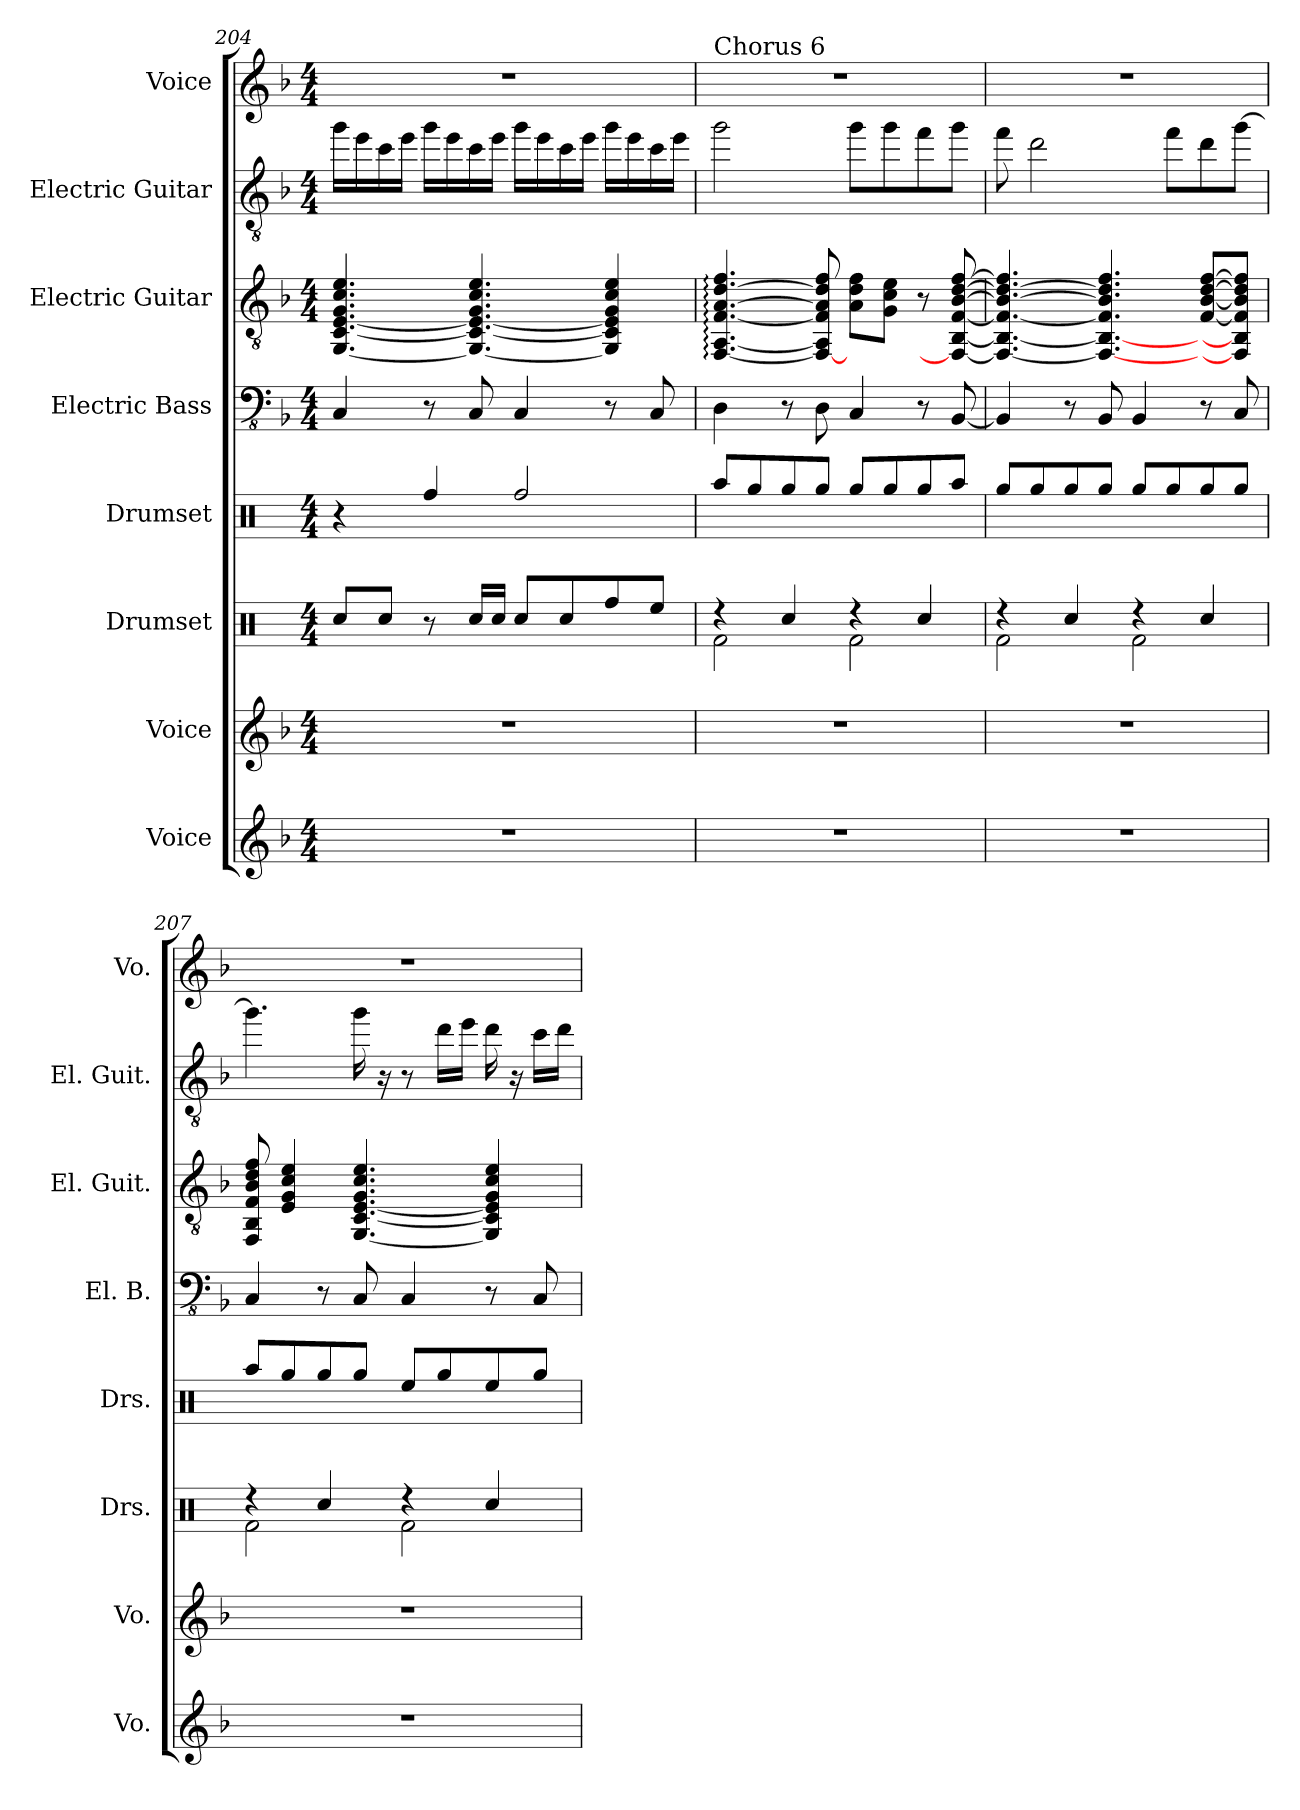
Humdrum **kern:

**kern	**kern	**kern	**kern	**kern	**kern	**kern	**kern
*part8	*part7	*part6	*part5	*part4	*part3	*part2	*part1
*staff8	*staff7	*staff6	*staff5	*staff4	*staff3	*staff2	*staff1
*I"Voice	*I"Voice	*I"Drumset	*I"Drumset	*I"Electric Bass	*I"Electric Guitar	*I"Electric Guitar	*I"Voice
*I'Vo.	*I'Vo.	*I'Drs.	*I'Drs.	*I'El. B.	*I'El. Guit.	*I'El. Guit.	*I'Vo.
*clefG2	*clefG2	*clefX	*clefX	*clefFv4	*clefGv2	*clefGv2	*clefG2
*k[b-]	*k[b-]	*k[]	*k[]	*k[b-]	*k[b-]	*k[b-]	*k[b-]
*M4/4	*M4/4	*M4/4	*M4/4	*M4/4	*M4/4	*M4/4	*M4/4
=204	=204	=204	=204	=204	=204	=204	=204
1r	1r	8Rcc/L	4r	4CC/	[4.GG/ [4.C/ [4.E/ 4.G/ 4.c/ 4.e/	16gg\LL	1r
.	.	.	.	.	.	16ee\	.
.	.	8Rcc/J	.	.	.	16cc\	.
.	.	.	.	.	.	16ee\JJ	.
.	.	8r	4Rff/	8r	.	16gg\LL	.
.	.	.	.	.	.	16ee\	.
.	.	16Rcc/LL	.	8CC/	4.GG/_ 4.C/_ 4.E/_ 4.G/ 4.c/ 4.e/	16cc\	.
.	.	16Rcc/JJ	.	.	.	16ee\JJ	.
.	.	8Rcc/L	2Rff/	4CC/	.	16gg\LL	.
.	.	.	.	.	.	16ee\	.
.	.	8Rcc/	.	.	.	16cc\	.
.	.	.	.	.	.	16ee\JJ	.
.	.	8Rff/	.	8r	4GG/] 4C/] 4E/] 4G/ 4c/ 4e/	16gg\LL	.
.	.	.	.	.	.	16ee\	.
.	.	8Ree/J	.	8CC/	.	16cc\	.
.	.	.	.	.	.	16ee\JJ	.
=205	=205	=205	=205	=205	=205	=205	=205
*	*	*^	*	*	*	*	*
!	!	!	!	!	!	!	!	!LO:TX:a:t=Chorus 6
1r	1r	4r	2Rf\	8Raa/L	4DD\	[4.FF/: [4.AA/: [4.F/: [4.A/: [4.d/: 4.f/:	2gg\	1r
.	.	.	.	8Rgg/	.	.	.	.
.	.	4Rcc/	.	8Rgg/	8r	.	.	.
.	.	.	.	8Rgg/J	8DD\	8FF/_ 8AA/] 8F/] 8A/] 8d/] 8f/	.	.
.	.	4r	2Rf\	8Rgg/L	4CC/	8A\ 8d\ 8f\L	8gg\L	.
.	.	.	.	8Rgg/	.	8G\ 8c\ 8e\J	8gg\	.
.	.	4Rcc/	.	8Rgg/	8r	8r	8ff\	.
.	.	.	.	8Raa/J	[8BBB-/	8FF/_ [8BB-/ [8F/ [8B-/ [8d/ [8f/	8gg\J	.
!!LO:PB:g=z
=206	=206	=206	=206	=206	=206	=206	=206	=206
1r	1r	4r	2Rf\	8Rgg/L	4BBB-/]	4.FF/_ 4.BB-/_ 4.F/_ 4.B-/_ 4.d/_ 4.f/]	8ff\	1r
.	.	.	.	8Rgg/	.	.	2dd\	.
.	.	4Rcc/	.	8Rgg/	8r	.	.	.
.	.	.	.	8Rgg/J	8BBB-/	4.FF/_ 4.BB-/_ 4.F/] 4.B-/] 4.d/] 4.f/	.	.
.	.	4r	2Rf\	8Rgg/L	4BBB-/	.	.	.
.	.	.	.	8Rgg/	.	.	8ff\L	.
.	.	4Rcc/	.	8Rgg/	8r	[8F/ [8B-/ [8d/ [8f/L	8dd\	.
.	.	.	.	8Rgg/J	8CC/	8FF/] 8BB-/] 8F/] 8B-/] 8d/] 8f/]J	[8gg\J	.
=207	=207	=207	=207	=207	=207	=207	=207	=207
1r	1r	4r	2Rf\	8Raa/L	4CC/	8FF/ 8BB-/ 8F/ 8B-/ 8d/ 8f/	4.gg\]	1r
.	.	.	.	8Rgg/	.	4E/ 4G/ 4c/ 4e/	.	.
.	.	4Rcc/	.	8Rgg/	8r	.	.	.
.	.	.	.	8Rgg/J	8CC/	[4.GG/ [4.C/ [4.E/ 4.G/ 4.c/ 4.e/	16gg\	.
.	.	.	.	.	.	.	16r	.
.	.	4r	2Rf\	8Ree/L	4CC/	.	8r	.
.	.	.	.	8Rgg/	.	.	16dd\LL	.
.	.	.	.	.	.	.	16ee\JJ	.
.	.	4Rcc/	.	8Ree/	8r	4GG/] 4C/] 4E/] 4G/ 4c/ 4e/	16dd\	.
.	.	.	.	.	.	.	16r	.
.	.	.	.	8Rgg/J	8CC/	.	16cc\LL	.
.	.	.	.	.	.	.	16dd\JJ	.
*	*	*v	*v	*	*	*	*	*
=	=	=	=	=	=	=	=
*-	*-	*-	*-	*-	*-	*-	*-
